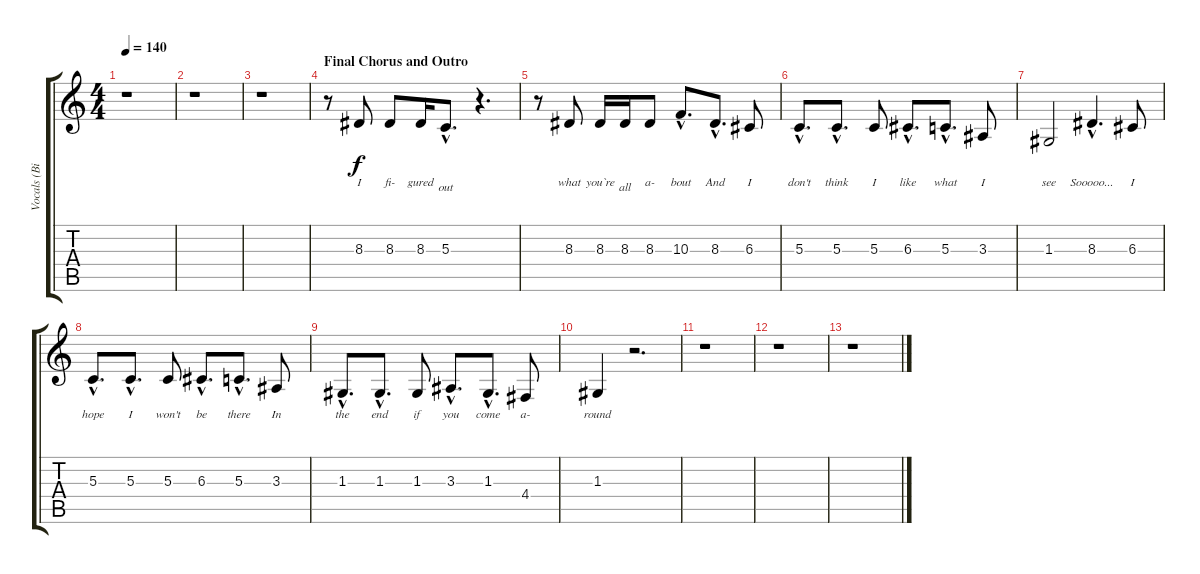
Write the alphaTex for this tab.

\track ("Vocals (Billie Joe)" "Vocals (Bi") {instrument clarinet}
\staff {score tabs}
\tuning (E4 B3 G3 D3 A2 E2) {hide}
\ts (4 4)
\tempo 140
\clef g2
\ks c
r.1{dy f} |
r.1 |
r.1 |
\section ("" "Final Chorus and Outro")
r.8 8.3.8{lyrics (0 "I") lyrics (1 "") lyrics (2 "") lyrics (3 "") lyrics (4 "")} 8.3.8{lyrics (0 "fi-") lyrics (1 "") lyrics (2 "") lyrics (3 "") lyrics (4 "")} 8.3.16{lyrics (0 "gured") lyrics (1 "") lyrics (2 "") lyrics (3 "") lyrics (4 "")} 5.3{hac}.8{d lyrics (0 "") lyrics (1 "out") lyrics (2 "") lyrics (3 "") lyrics (4 "")} r.4{d} |
r.8 8.3.8{lyrics (0 "what") lyrics (1 "") lyrics (2 "") lyrics (3 "") lyrics (4 "")} 8.3.16{lyrics (0 "you`re") lyrics (1 "") lyrics (2 "") lyrics (3 "") lyrics (4 "")} 8.3.16{lyrics (0 "") lyrics (1 "all") lyrics (2 "") lyrics (3 "") lyrics (4 "")} 8.3.8{lyrics (0 "a-") lyrics (1 "") lyrics (2 "") lyrics (3 "") lyrics (4 "")} 10.3{hac}.8{d lyrics (0 "bout") lyrics (1 "") lyrics (2 "") lyrics (3 "") lyrics (4 "")} 8.3{hac}.8{d lyrics (0 "And") lyrics (1 "") lyrics (2 "") lyrics (3 "") lyrics (4 "")} 6.3.8{lyrics (0 "I") lyrics (1 "") lyrics (2 "") lyrics (3 "") lyrics (4 "")} |
5.3{hac}.8{d lyrics (0 "don't") lyrics (1 "") lyrics (2 "") lyrics (3 "") lyrics (4 "")} 5.3{hac}.8{d lyrics (0 "think") lyrics (1 "") lyrics (2 "") lyrics (3 "") lyrics (4 "")} 5.3.8{lyrics (0 "I") lyrics (1 "") lyrics (2 "") lyrics (3 "") lyrics (4 "")} 6.3{hac}.8{d lyrics (0 "like") lyrics (1 "") lyrics (2 "") lyrics (3 "") lyrics (4 "")} 5.3{hac}.8{d lyrics (0 "what") lyrics (1 "") lyrics (2 "") lyrics (3 "") lyrics (4 "")} 3.3.8{lyrics (0 "I") lyrics (1 "") lyrics (2 "") lyrics (3 "") lyrics (4 "")} |
1.3.2{lyrics (0 "see") lyrics (1 "") lyrics (2 "") lyrics (3 "") lyrics (4 "")} 8.3{hac}.4{d lyrics (0 "Sooooo...") lyrics (1 "") lyrics (2 "") lyrics (3 "") lyrics (4 "")} 6.3.8{lyrics (0 "I") lyrics (1 "") lyrics (2 "") lyrics (3 "") lyrics (4 "")} |
5.3{hac}.8{d lyrics (0 "hope") lyrics (1 "") lyrics (2 "") lyrics (3 "") lyrics (4 "")} 5.3{hac}.8{d lyrics (0 "I") lyrics (1 "") lyrics (2 "") lyrics (3 "") lyrics (4 "")} 5.3.8{lyrics (0 "won't") lyrics (1 "") lyrics (2 "") lyrics (3 "") lyrics (4 "")} 6.3{hac}.8{d lyrics (0 "be") lyrics (1 "") lyrics (2 "") lyrics (3 "") lyrics (4 "")} 5.3{hac}.8{d lyrics (0 "there") lyrics (1 "") lyrics (2 "") lyrics (3 "") lyrics (4 "")} 3.3.8{lyrics (0 "In") lyrics (1 "") lyrics (2 "") lyrics (3 "") lyrics (4 "")} |
1.3{hac}.8{d lyrics (0 "the") lyrics (1 "") lyrics (2 "") lyrics (3 "") lyrics (4 "")} 1.3{hac}.8{d lyrics (0 "end") lyrics (1 "") lyrics (2 "") lyrics (3 "") lyrics (4 "")} 1.3.8{lyrics (0 "if") lyrics (1 "") lyrics (2 "") lyrics (3 "") lyrics (4 "")} 3.3{hac}.8{d lyrics (0 "you") lyrics (1 "") lyrics (2 "") lyrics (3 "") lyrics (4 "")} 1.3{hac}.8{d lyrics (0 "come") lyrics (1 "") lyrics (2 "") lyrics (3 "") lyrics (4 "")} 4.4.8{lyrics (0 "a-") lyrics (1 "") lyrics (2 "") lyrics (3 "") lyrics (4 "")} |
1.3.4{lyrics (0 "round") lyrics (1 "") lyrics (2 "") lyrics (3 "") lyrics (4 "")} r.2{d} |
r.1 |
r.1 |
r.1
